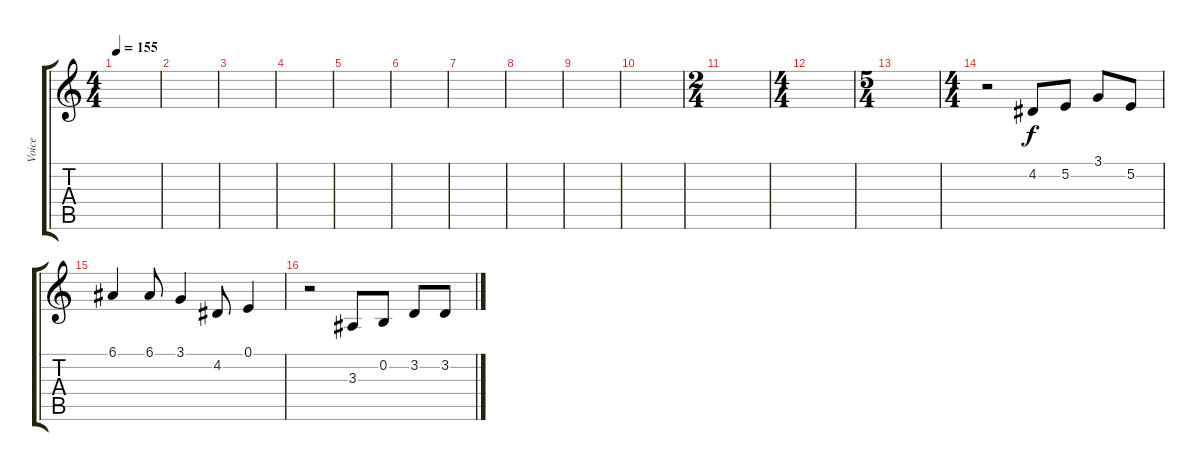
\track ("Voice" "Voice") {instrument altosax}
\staff {score tabs}
\tuning (E4 B3 G3 D3 A2 E2) {hide}
\ts (4 4)
\tempo 155
\clef g2
\ks c
|
|
|
|
|
|
|
|
|
|
\ts (2 4)
|
\ts (4 4)
|
\ts (5 4)
|
\ts (4 4)
r.2 4.2.8{dy f} 5.2.8 3.1.8 5.2.8 |
6.1.4 6.1.8 3.1.4 4.2.8 0.1.4 |
r.2 3.3.8 0.2.8 3.2.8 3.2.8
